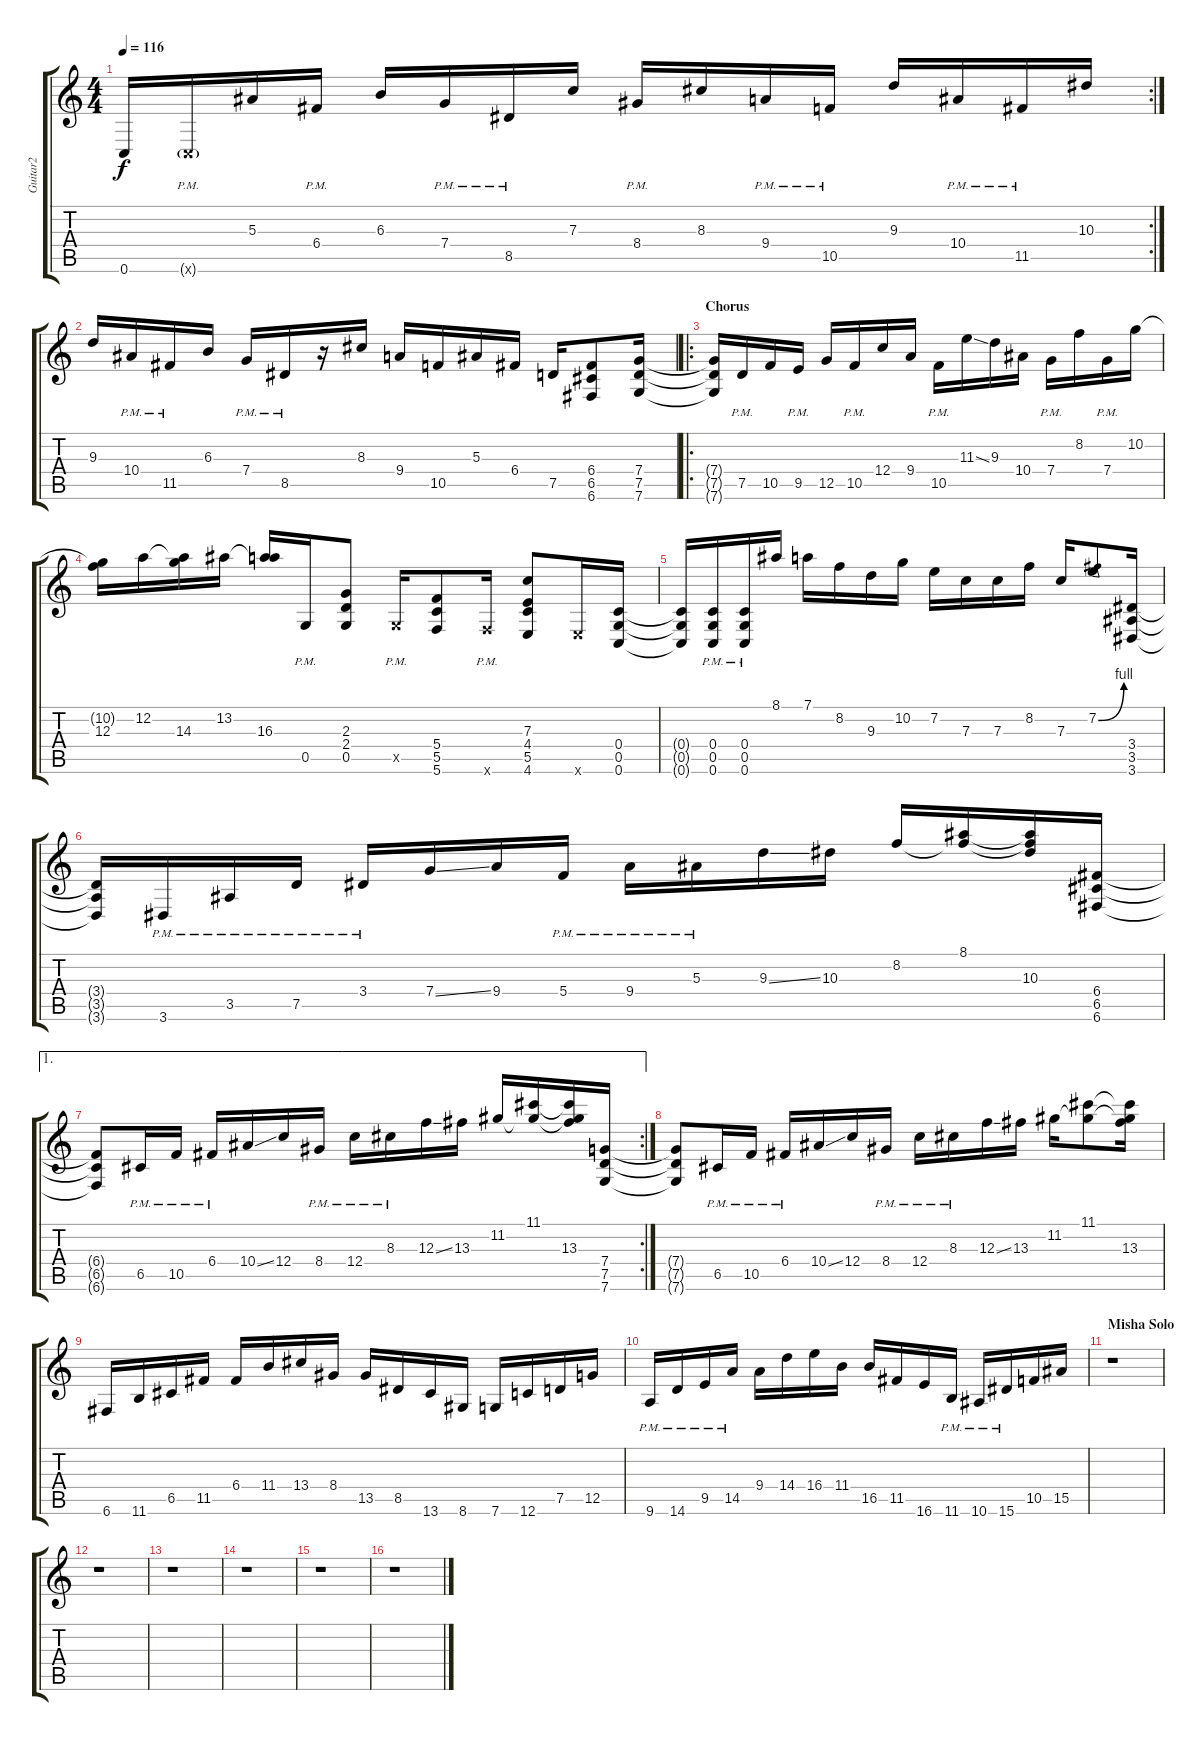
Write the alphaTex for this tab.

\track ("Guitar2" "Guitar2") {instrument distortionguitar}
\staff {score tabs}
\tuning (D4 A3 F3 C3 G2 C2) {hide}
\rc 2
\ts (4 4)
\tempo 116
\clef g2
\ks c
0.6{t}.16{dy f} 0.6{g pm x}.16 5.3.16 6.4{pm}.16 6.3.16 7.4{pm}.16 8.5{pm}.16 7.3.16 8.4{pm}.16 8.3.16 9.4{pm}.16 10.5{pm}.16 9.3.16 10.4{pm}.16 11.5{pm}.16 10.3.16 |
9.3.16 10.4{pm}.16 11.5{pm}.16 6.3.16 7.4{pm}.16 8.5{pm}.16 r.16 8.3.16 9.4.16 10.5.16 5.3.16 6.4.16 7.5.16 (6.4 6.5 6.6).8 (7.4 7.5 7.6).16 |
\ro
\section ("" "Chorus")
(7.4{t} 7.5{t} 7.6{t}).16 7.5{pm}.16 10.5.16 9.5{pm}.16 12.5.16 10.5{pm}.16 12.4.16 9.4.16 10.5{pm}.16 11.3{ss}.16 9.3.16 10.4.16 7.4{pm}.16 8.2.16 7.4{pm}.16 10.2.16 |
(10.2{t} 12.3).16 12.2.16 (12.2{t} 14.3).16 13.2.16 (13.2{t} 16.3).16 0.5{pm}.16 (2.3 2.4 0.5).8 0.5{pm x}.16 (5.4 5.5 5.6).8 5.6{pm x}.16 (7.3 4.4 5.5 4.6).8 4.6{x}.16 (0.4 0.5 0.6).16 |
(0.4{t} 0.5{t} 0.6{t}).16 (0.4{pm} 0.5{pm} 0.6{pm}).16 (0.4{pm} 0.5{pm} 0.6{pm}).16 8.1.16 7.1.16 8.2.16 9.3.16 10.2.16 7.2.16 7.3.16 7.3.16 8.2.16 7.3.16 7.2{be (bend 0 0 60 4)}.8 (3.4 3.5 3.6).16 |
(3.4{t} 3.5{t} 3.6{t}).16 3.6{pm}.16 3.5{pm}.16 7.5{pm}.16 3.4{pm}.16 7.4{ss}.16 9.4.16 5.4{pm}.16 9.4{pm}.16 5.3{pm}.16 9.3{ss}.16 10.3.16 8.2.16 (8.1 8.2{t}).16 (8.1{t} 8.2{t} 10.3).16 (6.4 6.5 6.6).16 |
\ae 1
\rc 2
(6.4{t} 6.5{t} 6.6{t}).8 6.5{pm}.16 10.5{pm}.16 6.4{pm}.16 10.4{ss}.16 12.4.16 8.4{pm}.16 12.4{pm}.16 8.3{pm}.16 12.3{ss}.16 13.3.16 11.2.16 (11.1 11.2{t}).16 (11.1{t} 11.2{t} 13.3).16 (7.4 7.5 7.6).16 |
(7.4{t} 7.5{t} 7.6{t}).8 6.5{pm}.16 10.5{pm}.16 6.4{pm}.16 10.4{ss}.16 12.4.16 8.4{pm}.16 12.4{pm}.16 8.3{pm}.16 12.3{ss}.16 13.3.16 11.2.16 (11.1 11.2{t}).8 (11.1{t} 11.2{t} 13.3).16 |
6.6.16 11.6.16 6.5.16 11.5.16 6.4.16 11.4.16 13.4.16 8.4.16 13.5.16 8.5.16 13.6.16 8.6.16 7.6.16 12.6.16 7.5.16 12.5.16 |
9.6{pm}.16 14.6{pm}.16 9.5{pm}.16 14.5{pm}.16 9.4.16 14.4.16 16.4.16 11.4.16 16.5.16 11.5.16 16.6.16 11.6{pm}.16 10.6{pm}.16 15.6{pm}.16 10.5.16 15.5.16 |
\section ("" "Misha Solo")
r.1 |
r.1 |
r.1 |
r.1 |
r.1 |
r.1
